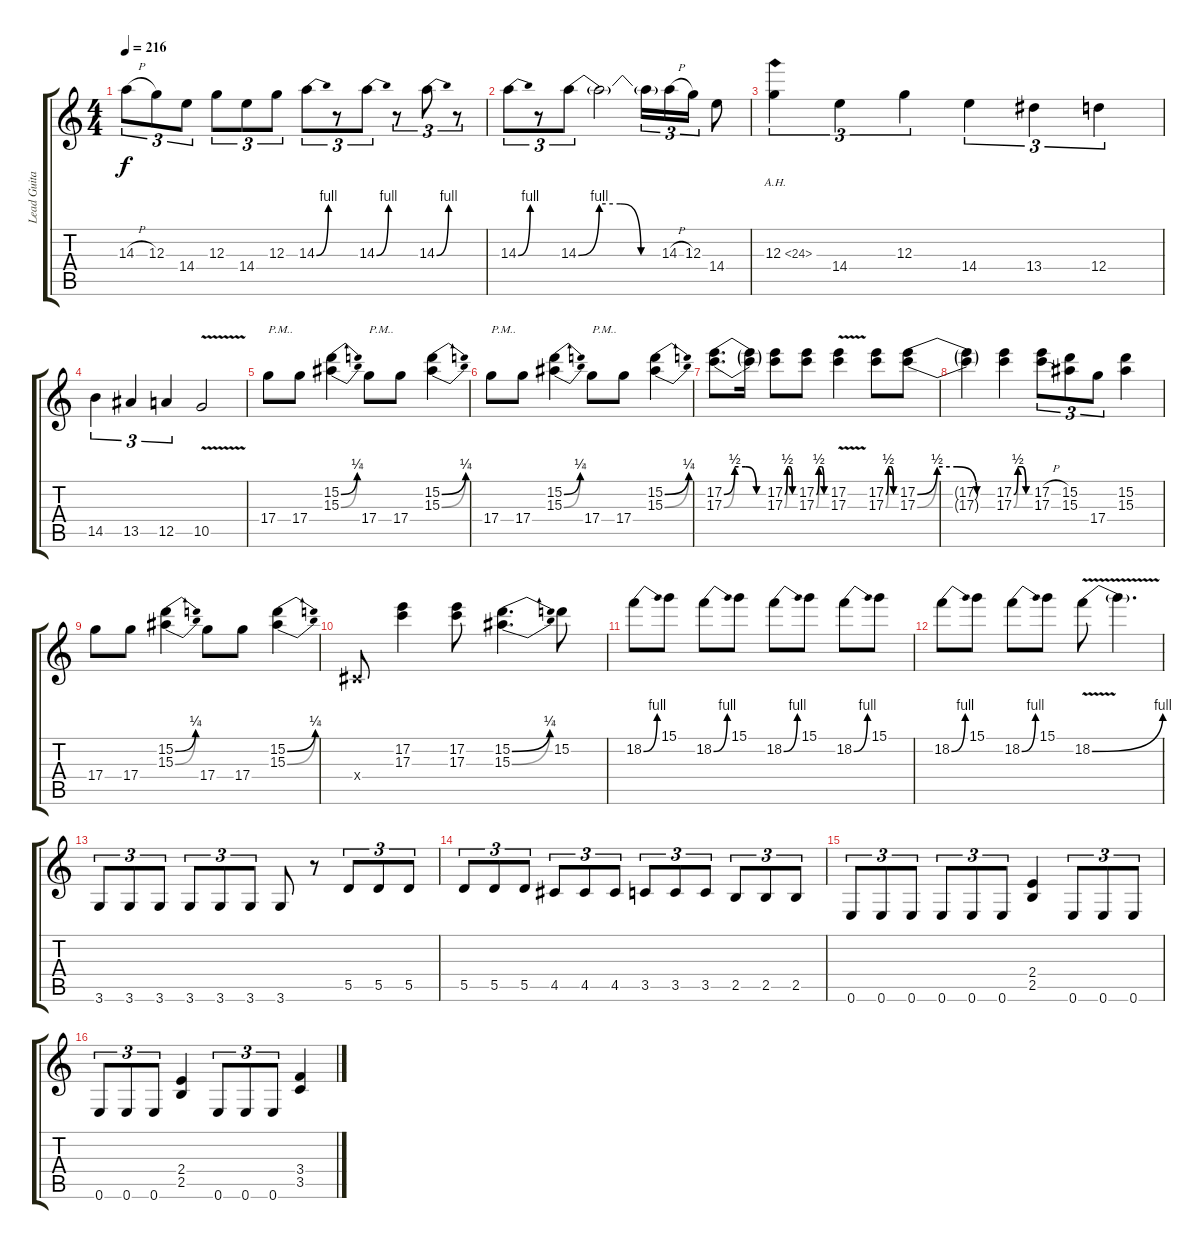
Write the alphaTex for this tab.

\track ("Lead Guitar" "Lead Guita") {instrument distortionguitar}
\staff {score tabs}
\tuning (E4 B3 G3 D3 A2 E2) {hide}
\ts (4 4)
\tempo 216
\clef g2
\ks c
14.3{h}.8{tu (3 2) dy f} 12.3.8{tu (3 2)} 14.4.8{tu (3 2)} 12.3.8{tu (3 2)} 14.4.8{tu (3 2)} 12.3.8{tu (3 2)} 14.3{be (bend 0 0 60 4)}.8{tu (3 2)} r.8{tu (3 2)} 14.3{be (bend 0 0 60 4)}.8{tu (3 2)} r.8{tu (3 2)} 14.3{be (bend 0 0 60 4)}.8{tu (3 2)} r.8{tu (3 2)} |
14.3{be (bend 0 0 60 4)}.8{tu (3 2)} r.8{tu (3 2)} 14.3{be (custom 0 0 15 4 30 4 45 0 60 0)}.8{tu (3 2)} 14.3{t}.2 14.3{t}.16{tu (3 2)} 14.3{h}.16{tu (3 2)} 12.3.16{tu (3 2)} 14.4.8 |
12.3{ah 12}.4{tu (3 2)} 14.4.4{tu (3 2)} 12.3.4{tu (3 2)} 14.4.4{tu (3 2)} 13.4.4{tu (3 2)} 12.4.4{tu (3 2)} |
14.5.4{tu (3 2)} 13.5.4{tu (3 2)} 12.5.4{tu (3 2)} 10.5{v}.2 |
17.4.8{txt "P.M.."} 17.4.8 (15.2{be (bend 0 0 60 1)} 15.3{be (bend 0 0 60 2)}).4 17.4.8{txt "P.M.."} 17.4.8 (15.2{be (bend 0 0 60 1)} 15.3{be (bend 0 0 60 2)}).4 |
17.4.8{txt "P.M.."} 17.4.8 (15.2{be (bend 0 0 60 1)} 15.3{be (bend 0 0 60 2)}).4 17.4.8{txt "P.M.."} 17.4.8 (15.2{be (bend 0 0 60 1)} 15.3{be (bend 0 0 60 2)}).4 |
(17.2{be (custom 0 0 15 2 30 2 45 0 60 0)} 17.3{be (custom 0 0 15 2 30 2 45 0 60 0)}).8{d} (17.2{t} 17.3{t}).16 (17.2{be (custom 0 0 15 2 30 2 45 0 60 0)} 17.3{be (custom 0 0 15 2 30 2 45 0 60 0)}).8 (17.2{be (custom 0 0 15 2 30 2 45 0 60 0)} 17.3{be (custom 0 0 15 2 30 2 45 0 60 0)}).8 (17.2{v} 17.3{v}).4 (17.2{be (custom 0 0 15 2 30 2 45 0 60 0)} 17.3{be (custom 0 0 15 2 30 2 45 0 60 0)}).8 (17.2{be (custom 0 0 15 2 30 2 45 0 60 0)} 17.3{be (custom 0 0 15 2 30 2 45 0 60 0)}).8 |
(17.2{t} 17.3{t}).4 (17.2{be (custom 0 0 15 2 30 2 45 0 60 0)} 17.3{be (custom 0 0 15 2 30 2 45 0 60 0)}).4 (17.2{h} 17.3{h}).8{tu (3 2)} (15.2 15.3).8{tu (3 2)} 17.4.8{tu (3 2)} (15.2 15.3).4 |
17.4.8 17.4.8 (15.2{be (bend 0 0 60 1)} 15.3{be (bend 0 0 60 2)}).4 17.4.8 17.4.8 (15.2{be (bend 0 0 60 1)} 15.3{be (bend 0 0 60 2)}).4 |
-1.4{x}.8 (17.2 17.3).4 (17.2 17.3).8 (15.2{be (bend 0 0 60 1)} 15.3{be (bend 0 0 60 2)}).4{d} 15.2.8 |
18.2{be (bend 0 0 60 4)}.8 15.1.8 18.2{be (bend 0 0 60 4)}.8 15.1.8 18.2{be (bend 0 0 60 4)}.8 15.1.8 18.2{be (bend 0 0 60 4)}.8 15.1.8 |
18.2{be (bend 0 0 60 4)}.8 15.1.8 18.2{be (bend 0 0 60 4)}.8 15.1.8 18.2{be (bend 0 0 60 4) v}.8 18.2{t}.4{d} |
3.6.8{tu (3 2)} 3.6.8{tu (3 2)} 3.6.8{tu (3 2)} 3.6.8{tu (3 2)} 3.6.8{tu (3 2)} 3.6.8{tu (3 2)} 3.6.8 r.8 5.5.8{tu (3 2)} 5.5.8{tu (3 2)} 5.5.8{tu (3 2)} |
5.5.8{tu (3 2)} 5.5.8{tu (3 2)} 5.5.8{tu (3 2)} 4.5.8{tu (3 2)} 4.5.8{tu (3 2)} 4.5.8{tu (3 2)} 3.5.8{tu (3 2)} 3.5.8{tu (3 2)} 3.5.8{tu (3 2)} 2.5.8{tu (3 2)} 2.5.8{tu (3 2)} 2.5.8{tu (3 2)} |
0.6.8{tu (3 2)} 0.6.8{tu (3 2)} 0.6.8{tu (3 2)} 0.6.8{tu (3 2)} 0.6.8{tu (3 2)} 0.6.8{tu (3 2)} (2.4 2.5).4 0.6.8{tu (3 2)} 0.6.8{tu (3 2)} 0.6.8{tu (3 2)} |
0.6.8{tu (3 2)} 0.6.8{tu (3 2)} 0.6.8{tu (3 2)} (2.4 2.5).4 0.6.8{tu (3 2)} 0.6.8{tu (3 2)} 0.6.8{tu (3 2)} (3.4 3.5).4
